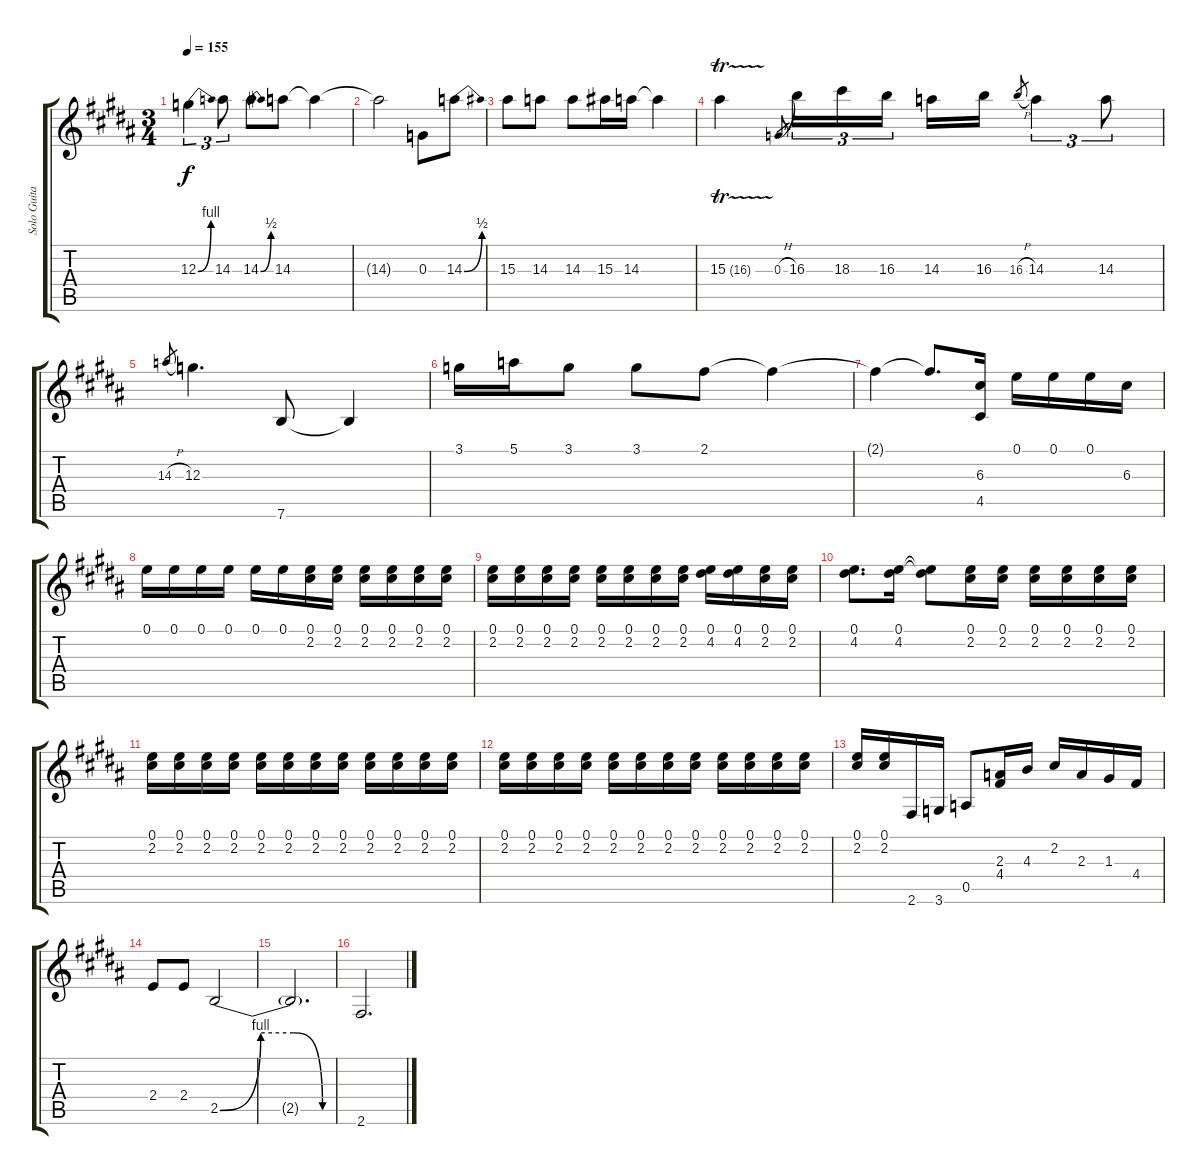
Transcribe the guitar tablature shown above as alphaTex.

\track ("Solo Guitar" "Solo Guita") {instrument distortionguitar}
\staff {score tabs}
\tuning (E4 B3 G3 D3 A2 E2) {hide}
\ts (3 4)
\tempo 155
\clef g2
\ks b
12.3{be (bend 0 0 60 4)}.4{tu (3 2) dy f} 14.3.8{tu (3 2)} 14.3{be (bend 0 0 60 2)}.8 14.3.8 14.3{t}.4 |
14.3{t}.2 0.3.8 14.3{be (bend 0 0 60 2)}.8 |
15.3.8 14.3.8 14.3.8 15.3.16 14.3.16 14.3{t}.4 |
15.3{tr (16 32)}.4 0.3{h}.8{gr} 16.3.16{tu (3 2)} 18.3.16{tu (3 2)} 16.3.16{tu (3 2) beam splitsecondary} 14.3.16 16.3.16 16.3{h}.8{gr} 14.3.4{tu (3 2)} 14.3.8{tu (3 2)} |
14.3{h}.8{gr} 12.3.4{d} 7.6.8 7.6{t}.4 |
3.1.16 5.1.16 3.1.8 3.1.8 2.1.8 2.1{t}.4 |
2.1{t}.4 2.1{t}.8{d} (6.3 4.5).16 0.1.16 0.1.16 0.1.16 6.3.16 |
0.1.16 0.1.16 0.1.16 0.1.16 0.1.16 0.1.16 (0.1 2.2).16 (0.1 2.2).16 (0.1 2.2).16 (0.1 2.2).16 (0.1 2.2).16 (0.1 2.2).16 |
(0.1 2.2).16 (0.1 2.2).16 (0.1 2.2).16 (0.1 2.2).16 (0.1 2.2).16 (0.1 2.2).16 (0.1 2.2).16 (0.1 2.2).16 (0.1 4.2).16 (0.1 4.2).16 (0.1 2.2).16 (0.1 2.2).16 |
(0.1 4.2).8{d} (0.1 4.2).16 (0.1{t} 4.2{t}).8 (0.1 2.2).16 (0.1 2.2).16 (0.1 2.2).16 (0.1 2.2).16 (0.1 2.2).16 (0.1 2.2).16 |
(0.1 2.2).16 (0.1 2.2).16 (0.1 2.2).16 (0.1 2.2).16 (0.1 2.2).16 (0.1 2.2).16 (0.1 2.2).16 (0.1 2.2).16 (0.1 2.2).16 (0.1 2.2).16 (0.1 2.2).16 (0.1 2.2).16 |
(0.1 2.2).16 (0.1 2.2).16 (0.1 2.2).16 (0.1 2.2).16 (0.1 2.2).16 (0.1 2.2).16 (0.1 2.2).16 (0.1 2.2).16 (0.1 2.2).16 (0.1 2.2).16 (0.1 2.2).16 (0.1 2.2).16 |
(0.1 2.2).16 (0.1 2.2).16 2.6.16 3.6.16 0.5.8 (2.3 4.4).16 4.3.16 2.2.16 2.3.16 1.3.16 4.4.16 |
2.4.8 2.4.8 2.5{be (custom 0 0 21 4 38 4 53 0 60 0)}.2 |
2.5{t}.2{d} |
2.6.2{d}
